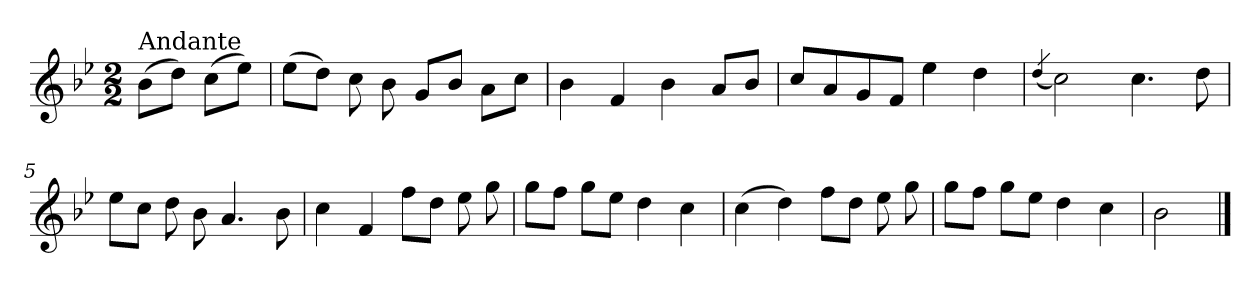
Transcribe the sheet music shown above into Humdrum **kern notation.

**kern
*part1
*staff1
*clefG2
*k[b-e-]
*B-:
*M2/2
=
!LO:TX:a:t=Andante
(>8b-\L
8dd\J)
(>8cc\L
8ee-\J)
=1
(>8ee-\L
8dd\J)
8cc\
8b-\
8g/L
8b-/J
8a\L
8cc\J
=2
4b-\
4f/
4b-\
8a/L
8b-/J
=3
8cc/L
8a/
8g/
8f/J
4ee-\
4dd\
=4
(<4qdd/
2cc\)
4.cc\
8dd\
!!LO:LB:g=z
=5
8ee-\L
8cc\J
8dd\
8b-\
4.a/
8b-\
=6
4cc\
4f/
8ff\L
8dd\J
8ee-\
8gg\
=7
8gg\L
8ff\J
8gg\L
8ee-\J
4dd\
4cc\
=8
(>4cc\
4dd\)
8ff\L
8dd\J
8ee-\
8gg\
=9
8gg\L
8ff\J
8gg\L
8ee-\J
4dd\
4cc\
!!LO:LB:g=z
=10
2b-\
==
*-
